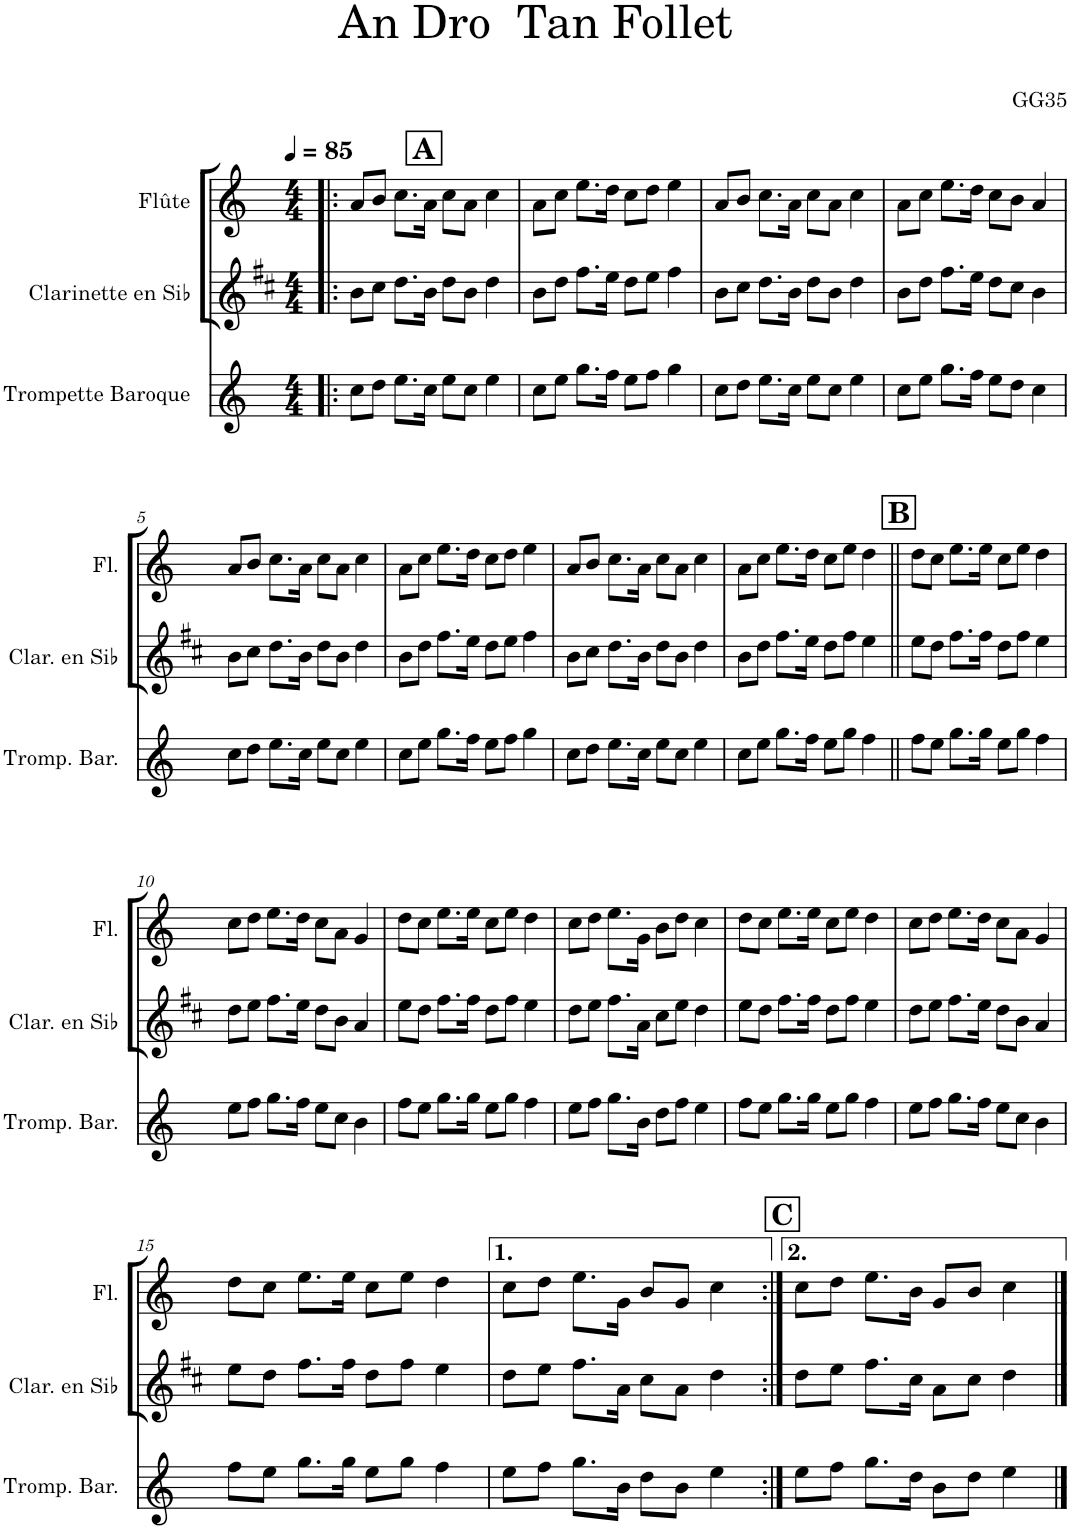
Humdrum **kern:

**kern	**kern	**kern
*part3	*part2	*part1
*staff3	*staff2	*staff1
*I"Trompette Baroque	*I"Clarinette en Sib	*I"Flûte
*I'Tromp. Bar.	*I'Clar. en Sib	*I'Fl.
*clefG2	*clefG2	*clefG2
*Trd1c2	*Trd1c2	*
*k[]	*k[f#c#]	*k[]
*M4/4	*M4/4	*M4/4
*MM85	*MM85	*MM85
!!LO:REH:place=s1:a:B:cj:fs=14:t=A:qo=1.75
=1!|:	=1!|:	=1!|:
8cc\L	8b\L	8a/L
8dd\J	8cc#\J	8b/J
8.ee\L	8.dd\L	8.cc\L
16cc\Jk	16b\Jk	16a\Jk
8ee\L	8dd\L	8cc\L
8cc\J	8b\J	8a\J
4ee\	4dd\	4cc\
=2	=2	=2
8cc\L	8b\L	8a\L
8ee\J	8dd\J	8cc\J
8.gg\L	8.ff#\L	8.ee\L
16ff\Jk	16ee\Jk	16dd\Jk
8ee\L	8dd\L	8cc\L
8ff\J	8ee\J	8dd\J
4gg\	4ff#\	4ee\
=3	=3	=3
8cc\L	8b\L	8a/L
8dd\J	8cc#\J	8b/J
8.ee\L	8.dd\L	8.cc\L
16cc\Jk	16b\Jk	16a\Jk
8ee\L	8dd\L	8cc\L
8cc\J	8b\J	8a\J
4ee\	4dd\	4cc\
=4	=4	=4
8cc\L	8b\L	8a\L
8ee\J	8dd\J	8cc\J
8.gg\L	8.ff#\L	8.ee\L
16ff\Jk	16ee\Jk	16dd\Jk
8ee\L	8dd\L	8cc\L
8dd\J	8cc#\J	8b\J
4cc\	4b\	4a/
!!LO:LB:g=z
=5	=5	=5
8cc\L	8b\L	8a/L
8dd\J	8cc#\J	8b/J
8.ee\L	8.dd\L	8.cc\L
16cc\Jk	16b\Jk	16a\Jk
8ee\L	8dd\L	8cc\L
8cc\J	8b\J	8a\J
4ee\	4dd\	4cc\
=6	=6	=6
8cc\L	8b\L	8a\L
8ee\J	8dd\J	8cc\J
8.gg\L	8.ff#\L	8.ee\L
16ff\Jk	16ee\Jk	16dd\Jk
8ee\L	8dd\L	8cc\L
8ff\J	8ee\J	8dd\J
4gg\	4ff#\	4ee\
=7	=7	=7
8cc\L	8b\L	8a/L
8dd\J	8cc#\J	8b/J
8.ee\L	8.dd\L	8.cc\L
16cc\Jk	16b\Jk	16a\Jk
8ee\L	8dd\L	8cc\L
8cc\J	8b\J	8a\J
4ee\	4dd\	4cc\
=8	=8	=8
8cc\L	8b\L	8a\L
8ee\J	8dd\J	8cc\J
8.gg\L	8.ff#\L	8.ee\L
16ff\Jk	16ee\Jk	16dd\Jk
8ee\L	8dd\L	8cc\L
8gg\J	8ff#\J	8ee\J
4ff\	4ee\	4dd\
!!LO:REH:place=s1:a:B:cj:fs=14:t=B
=9||	=9||	=9||
8ff\L	8ee\L	8dd\L
8ee\J	8dd\J	8cc\J
8.gg\L	8.ff#\L	8.ee\L
16gg\Jk	16ff#\Jk	16ee\Jk
8ee\L	8dd\L	8cc\L
8gg\J	8ff#\J	8ee\J
4ff\	4ee\	4dd\
!!LO:LB:g=z
=10	=10	=10
8ee\L	8dd\L	8cc\L
8ff\J	8ee\J	8dd\J
8.gg\L	8.ff#\L	8.ee\L
16ff\Jk	16ee\Jk	16dd\Jk
8ee\L	8dd\L	8cc\L
8cc\J	8b\J	8a\J
4b\	4a/	4g/
=11	=11	=11
8ff\L	8ee\L	8dd\L
8ee\J	8dd\J	8cc\J
8.gg\L	8.ff#\L	8.ee\L
16gg\Jk	16ff#\Jk	16ee\Jk
8ee\L	8dd\L	8cc\L
8gg\J	8ff#\J	8ee\J
4ff\	4ee\	4dd\
=12	=12	=12
8ee\L	8dd\L	8cc\L
8ff\J	8ee\J	8dd\J
8.gg\L	8.ff#\L	8.ee\L
16b\Jk	16a\Jk	16g\Jk
8dd\L	8cc#\L	8b\L
8ff\J	8ee\J	8dd\J
4ee\	4dd\	4cc\
=13	=13	=13
8ff\L	8ee\L	8dd\L
8ee\J	8dd\J	8cc\J
8.gg\L	8.ff#\L	8.ee\L
16gg\Jk	16ff#\Jk	16ee\Jk
8ee\L	8dd\L	8cc\L
8gg\J	8ff#\J	8ee\J
4ff\	4ee\	4dd\
=14	=14	=14
8ee\L	8dd\L	8cc\L
8ff\J	8ee\J	8dd\J
8.gg\L	8.ff#\L	8.ee\L
16ff\Jk	16ee\Jk	16dd\Jk
8ee\L	8dd\L	8cc\L
8cc\J	8b\J	8a\J
4b\	4a/	4g/
!!LO:LB:g=z
=15	=15	=15
8ff\L	8ee\L	8dd\L
8ee\J	8dd\J	8cc\J
8.gg\L	8.ff#\L	8.ee\L
16gg\Jk	16ff#\Jk	16ee\Jk
8ee\L	8dd\L	8cc\L
8gg\J	8ff#\J	8ee\J
4ff\	4ee\	4dd\
=16	=16	=16
8ee\L	8dd\L	8cc\L
8ff\J	8ee\J	8dd\J
8.gg\L	8.ff#\L	8.ee\L
16b\Jk	16a\Jk	16g\Jk
8dd\L	8cc#\L	8b/L
8b\J	8a\J	8g/J
4ee\	4dd\	4cc\
!!LO:REH:place=s1:a:B:cj:fs=14:t=C
=17:|!	=17:|!	=17:|!
8ee\L	8dd\L	8cc\L
8ff\J	8ee\J	8dd\J
8.gg\L	8.ff#\L	8.ee\L
16dd\Jk	16cc#\Jk	16b\Jk
8b\L	8a\L	8g/L
8dd\J	8cc#\J	8b/J
4ee\	4dd\	4cc\
==	==	==
*-	*-	*-
